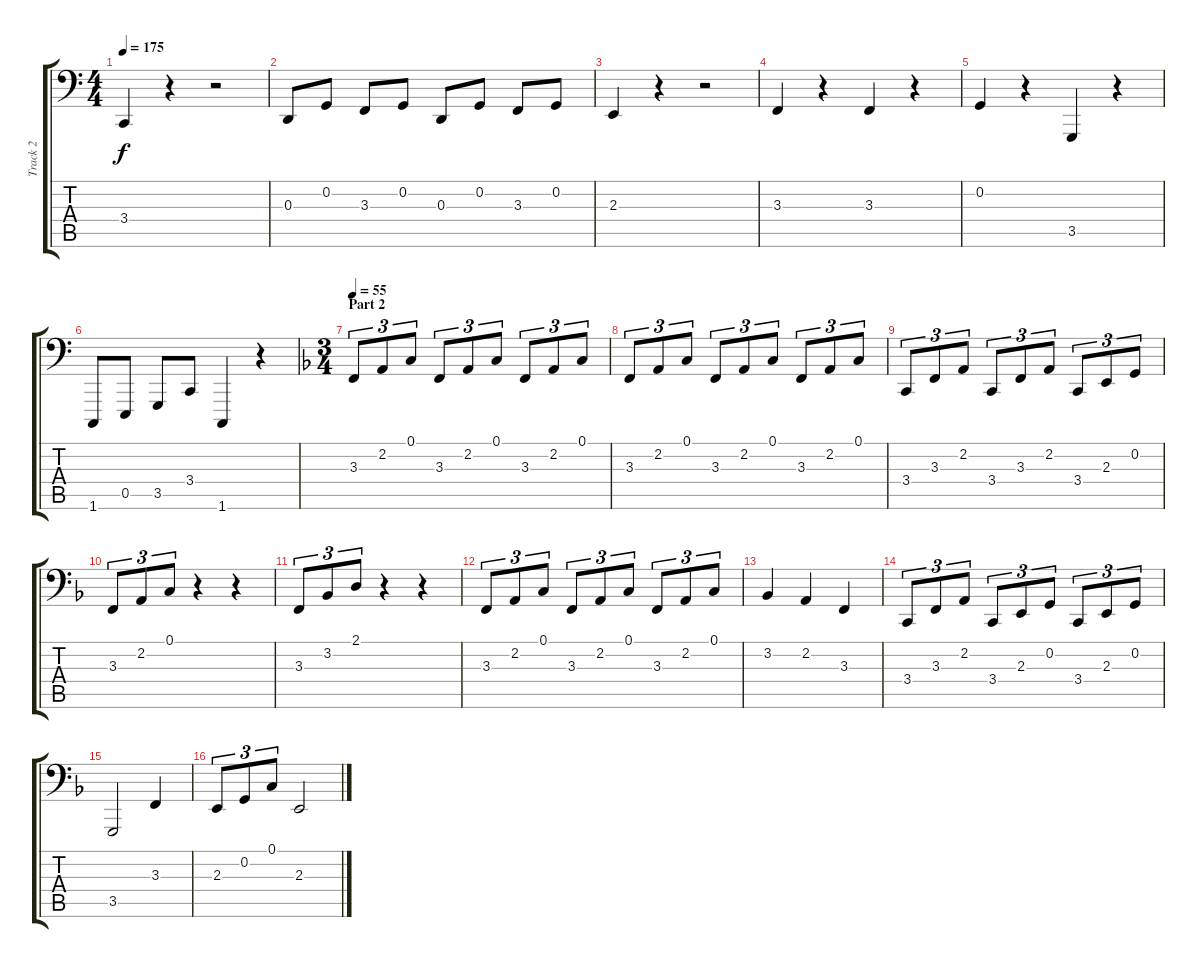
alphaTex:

\track ("Track 2" "Track 2") {instrument brightacousticpiano}
\staff {score tabs}
\tuning (C3 G2 D2 A1 E1 B0) {hide}
\ts (4 4)
\tempo 175
\clef f4
\ks c
3.4.4{dy f} r.4 r.2 |
0.3.8 0.2.8 3.3.8 0.2.8 0.3.8 0.2.8 3.3.8 0.2.8 |
2.3.4 r.4 r.2 |
3.3.4 r.4 3.3.4 r.4 |
0.2.4 r.4 3.5.4 r.4 |
1.6.8 0.5.8 3.5.8 3.4.8 1.6.4 r.4 |
\ts (3 4)
\section ("" "Part 2")
\tempo 55
\ks dminor
3.3.8{tu (3 2)} 2.2.8{tu (3 2)} 0.1.8{tu (3 2)} 3.3.8{tu (3 2)} 2.2.8{tu (3 2)} 0.1.8{tu (3 2)} 3.3.8{tu (3 2)} 2.2.8{tu (3 2)} 0.1.8{tu (3 2)} |
3.3.8{tu (3 2)} 2.2.8{tu (3 2)} 0.1.8{tu (3 2)} 3.3.8{tu (3 2)} 2.2.8{tu (3 2)} 0.1.8{tu (3 2)} 3.3.8{tu (3 2)} 2.2.8{tu (3 2)} 0.1.8{tu (3 2)} |
3.4.8{tu (3 2)} 3.3.8{tu (3 2)} 2.2.8{tu (3 2)} 3.4.8{tu (3 2)} 3.3.8{tu (3 2)} 2.2.8{tu (3 2)} 3.4.8{tu (3 2)} 2.3.8{tu (3 2)} 0.2.8{tu (3 2)} |
3.3.8{tu (3 2)} 2.2.8{tu (3 2)} 0.1.8{tu (3 2)} r.4 r.4 |
3.3.8{tu (3 2)} 3.2.8{tu (3 2)} 2.1.8{tu (3 2)} r.4 r.4 |
3.3.8{tu (3 2)} 2.2.8{tu (3 2)} 0.1.8{tu (3 2)} 3.3.8{tu (3 2)} 2.2.8{tu (3 2)} 0.1.8{tu (3 2)} 3.3.8{tu (3 2)} 2.2.8{tu (3 2)} 0.1.8{tu (3 2)} |
3.2.4 2.2.4 3.3.4 |
3.4.8{tu (3 2)} 3.3.8{tu (3 2)} 2.2.8{tu (3 2)} 3.4.8{tu (3 2)} 2.3.8{tu (3 2)} 0.2.8{tu (3 2)} 3.4.8{tu (3 2)} 2.3.8{tu (3 2)} 0.2.8{tu (3 2)} |
3.5.2 3.3.4 |
2.3.8{tu (3 2)} 0.2.8{tu (3 2)} 0.1.8{tu (3 2)} 2.3.2
